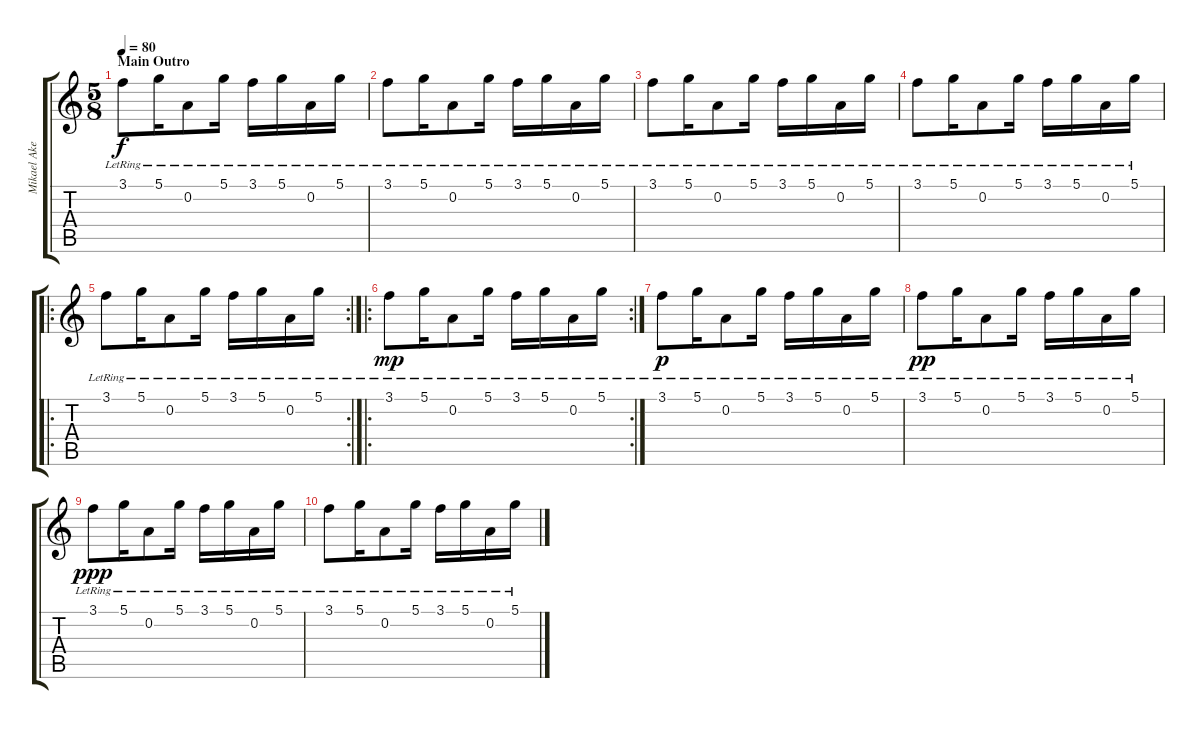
\track ("Mikael Akerfeldt" "Mikael Ake") {instrument acousticguitarnylon}
\staff {score tabs}
\tuning (D4 A3 F3 D3 A2 D2) {hide}
\ts (5 8)
\section ("" "Main Outro")
\tempo 80
\clef g2
\ks c
3.1{lr}.8{dy f} 5.1{lr}.16 0.2{lr}.8 5.1{lr}.16 3.1{lr}.16 5.1{lr}.16 0.2{lr}.16 5.1{lr}.16 |
3.1{lr}.8 5.1{lr}.16 0.2{lr}.8 5.1{lr}.16 3.1{lr}.16 5.1{lr}.16 0.2{lr}.16 5.1{lr}.16 |
3.1{lr}.8 5.1{lr}.16 0.2{lr}.8 5.1{lr}.16 3.1{lr}.16 5.1{lr}.16 0.2{lr}.16 5.1{lr}.16 |
3.1{lr}.8 5.1{lr}.16 0.2{lr}.8 5.1{lr}.16 3.1{lr}.16 5.1{lr}.16 0.2{lr}.16 5.1{lr}.16 |
\ro
\rc 2
3.1{lr}.8 5.1{lr}.16 0.2{lr}.8 5.1{lr}.16 3.1{lr}.16 5.1{lr}.16 0.2{lr}.16 5.1{lr}.16 |
\ro
\rc 2
3.1{lr}.8{dy mp} 5.1{lr}.16 0.2{lr}.8 5.1{lr}.16 3.1{lr}.16 5.1{lr}.16 0.2{lr}.16 5.1{lr}.16 |
3.1{lr}.8{dy p} 5.1{lr}.16 0.2{lr}.8 5.1{lr}.16 3.1{lr}.16 5.1{lr}.16 0.2{lr}.16 5.1{lr}.16 |
3.1{lr}.8{dy pp} 5.1{lr}.16 0.2{lr}.8 5.1{lr}.16 3.1{lr}.16 5.1{lr}.16 0.2{lr}.16 5.1{lr}.16 |
3.1{lr}.8{dy ppp} 5.1{lr}.16 0.2{lr}.8 5.1{lr}.16 3.1{lr}.16 5.1{lr}.16 0.2{lr}.16 5.1{lr}.16 |
3.1{lr}.8 5.1{lr}.16 0.2{lr}.8 5.1{lr}.16 3.1{lr}.16 5.1{lr}.16 0.2{lr}.16 5.1{lr}.16
